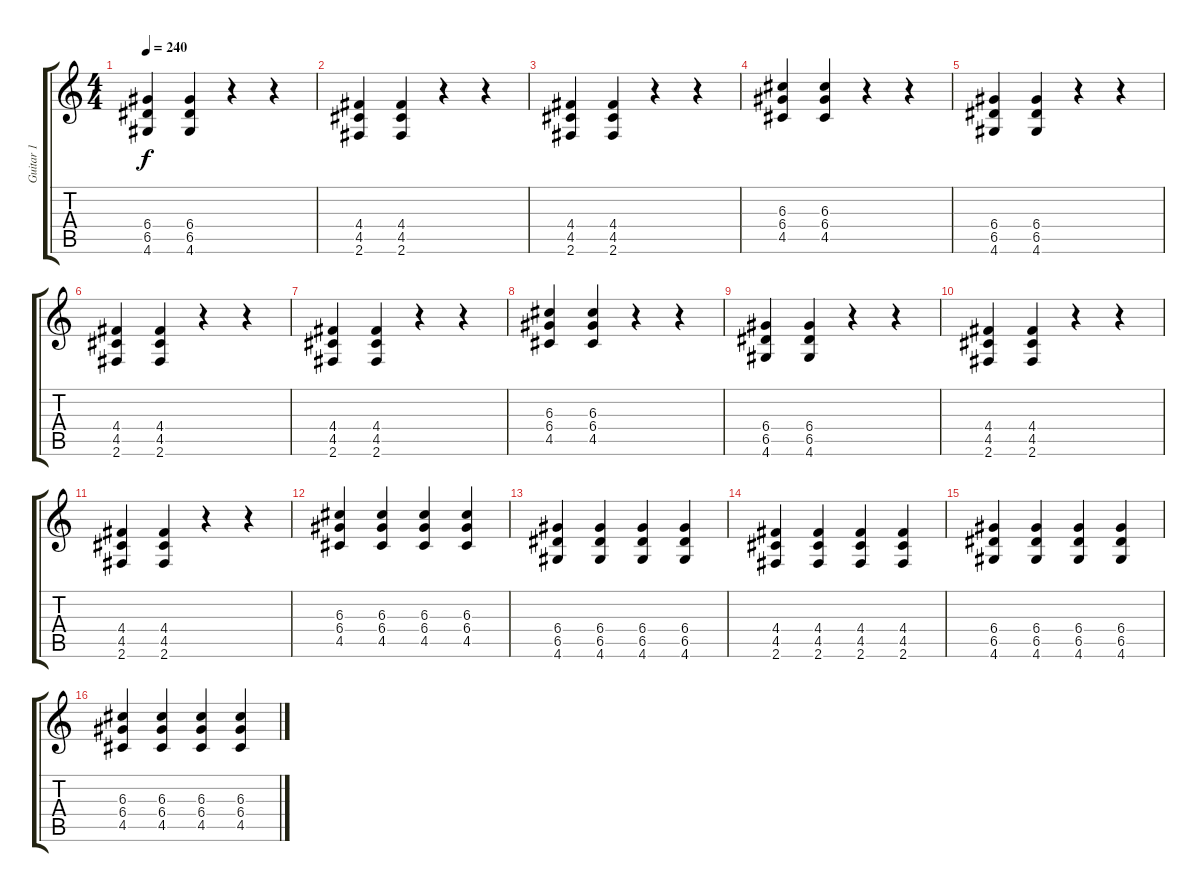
\track ("Guitar 1" "Guitar 1") {instrument electricguitarclean}
\staff {score tabs}
\tuning (E4 B3 G3 D3 A2 E2) {hide}
\ts (4 4)
\tempo 240
\clef g2
\ks c
(6.4 6.5 4.6).4{dy f} (6.4 6.5 4.6).4 r.4 r.4 |
(4.4 4.5 2.6).4 (4.4 4.5 2.6).4 r.4 r.4 |
(4.4 4.5 2.6).4 (4.4 4.5 2.6).4 r.4 r.4 |
(6.3 6.4 4.5).4 (6.3 6.4 4.5).4 r.4 r.4 |
(6.4 6.5 4.6).4 (6.4 6.5 4.6).4 r.4 r.4 |
(4.4 4.5 2.6).4 (4.4 4.5 2.6).4 r.4 r.4 |
(4.4 4.5 2.6).4 (4.4 4.5 2.6).4 r.4 r.4 |
(6.3 6.4 4.5).4 (6.3 6.4 4.5).4 r.4 r.4 |
(6.4 6.5 4.6).4 (6.4 6.5 4.6).4 r.4 r.4 |
(4.4 4.5 2.6).4 (4.4 4.5 2.6).4 r.4 r.4 |
(4.4 4.5 2.6).4 (4.4 4.5 2.6).4 r.4 r.4 |
(6.3 6.4 4.5).4 (6.3 6.4 4.5).4 (6.3 6.4 4.5).4 (6.3 6.4 4.5).4 |
(6.4 6.5 4.6).4 (6.4 6.5 4.6).4 (6.4 6.5 4.6).4 (6.4 6.5 4.6).4 |
(4.4 4.5 2.6).4 (4.4 4.5 2.6).4 (4.4 4.5 2.6).4 (4.4 4.5 2.6).4 |
(6.4 6.5 4.6).4 (6.4 6.5 4.6).4 (6.4 6.5 4.6).4 (6.4 6.5 4.6).4 |
(6.3 6.4 4.5).4 (6.3 6.4 4.5).4 (6.3 6.4 4.5).4 (6.3 6.4 4.5).4
